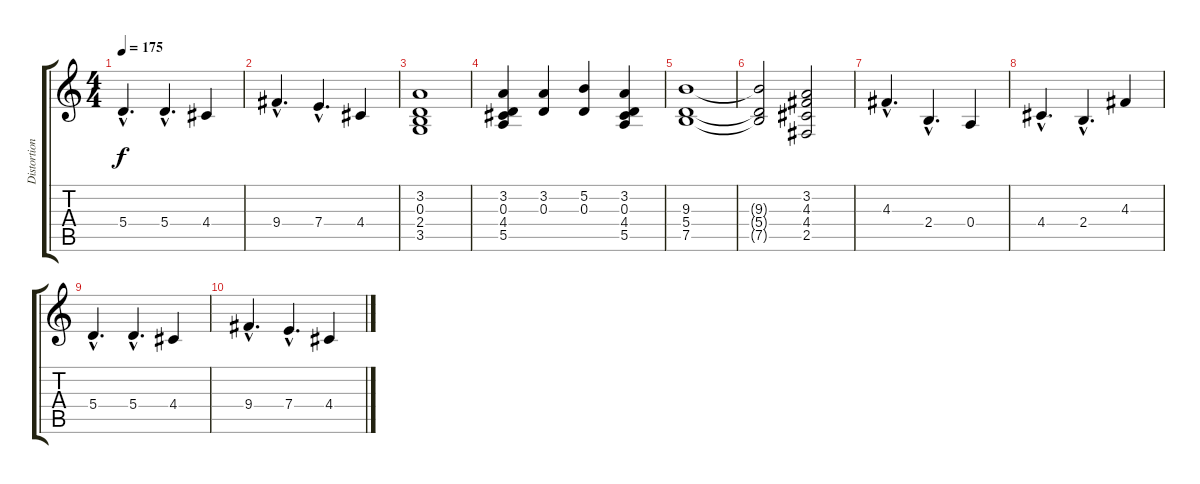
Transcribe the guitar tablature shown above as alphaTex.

\track ("Distortion II / Jack" "Distortion") {instrument distortionguitar}
\staff {score tabs}
\tuning (B3 Gb3 D3 A2 E2 B1) {hide}
\ts (4 4)
\tempo 175
\clef g2
\ks c
5.4{hac}.4{d dy f volume 4} 5.4{hac}.4{d} 4.4.4 |
9.4{hac}.4{d} 7.4{hac}.4{d} 4.4.4 |
(3.2 0.3 2.4 3.5).1{volume 0} |
(3.2 0.3 4.4 5.5).4 (3.2 0.3).4 (5.2 0.3).4 (3.2 0.3 4.4 5.5).4 |
(9.3 5.4 7.5).1 |
(9.3{t} 5.4{t} 7.5{t}).2 (3.2 4.3 4.4 2.5).2 |
4.3{hac}.4{d} 2.4{hac}.4{d} 0.4.4 |
4.4{hac}.4{d} 2.4{hac}.4{d} 4.3.4 |
5.4{hac}.4{d} 5.4{hac}.4{d} 4.4.4 |
9.4{hac}.4{d} 7.4{hac}.4{d} 4.4.4
